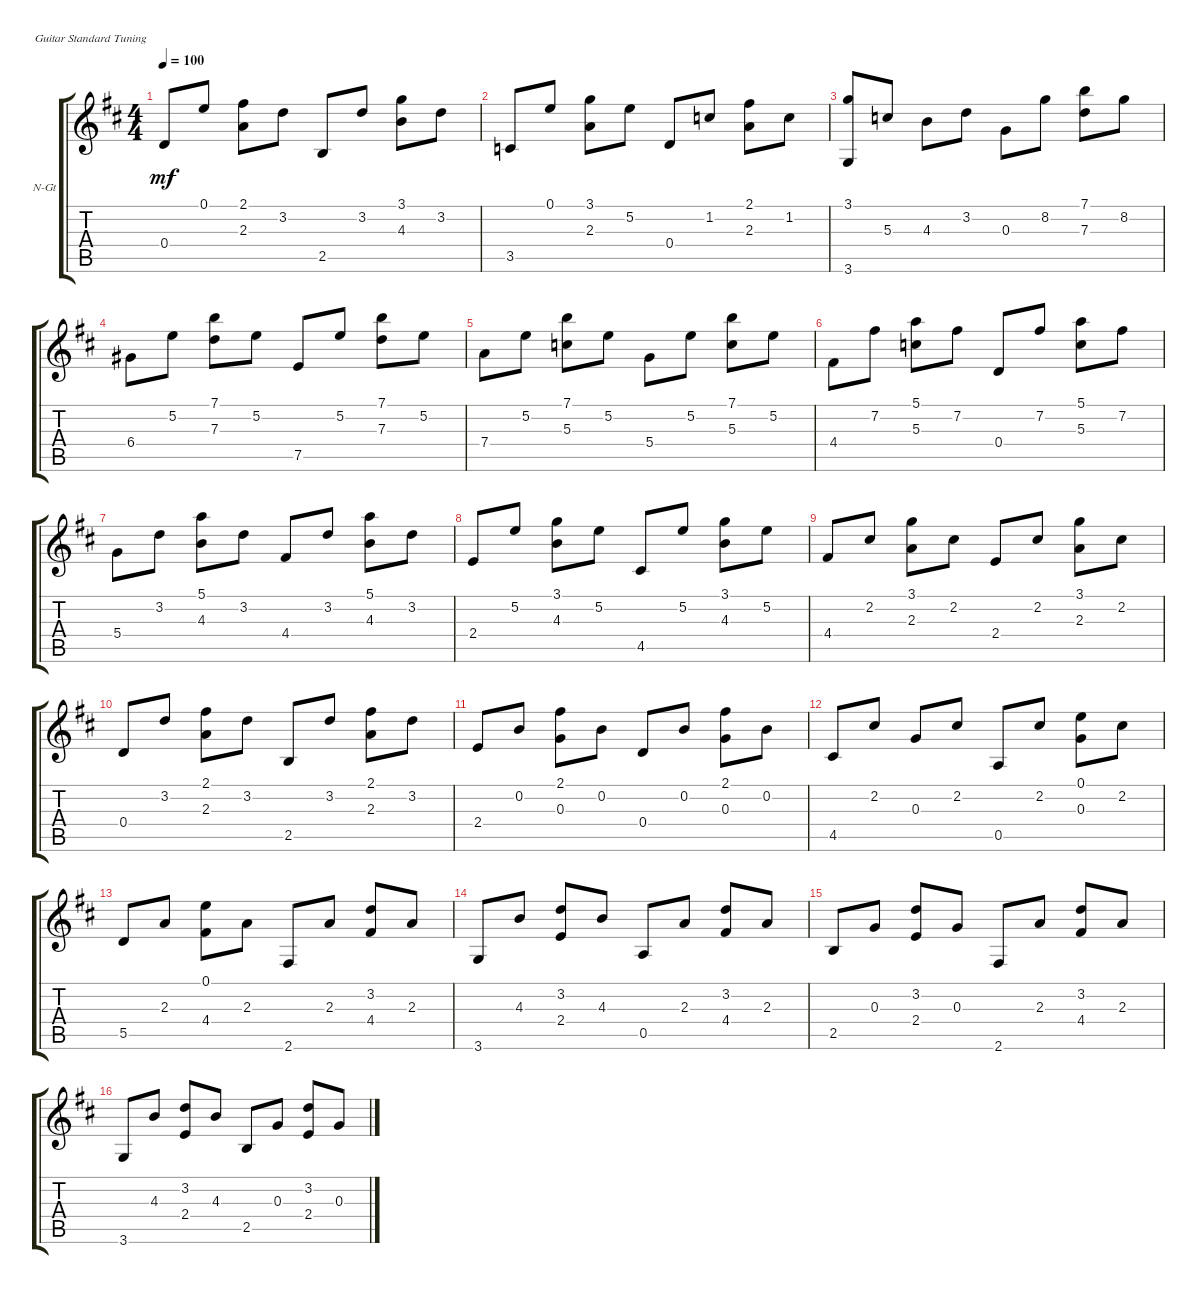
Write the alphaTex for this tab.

\defaultSystemsLayout 4
\bracketExtendMode groupsimilarinstruments
\firstSystemTrackNameOrientation horizontal
\otherSystemsTrackNameOrientation horizontal
\track ("Nylon Guitar" "N-Gt") {instrument acousticguitarnylon}
\staff {score tabs}
\tuning (E4 B3 G3 D3 A2 E2)
\ts (4 4)
\tempo 100
\clef g2
\ks d
0.4.8{dy mf} 0.1.8 (2.1 2.3).8 3.2.8 2.5.8 3.2.8 (3.1 4.3).8 3.2.8 |
3.5.8 0.1.8 (3.1 2.3).8 5.2.8 0.4.8 1.2.8 (2.1 2.3).8 1.2.8 |
(3.1 3.6).8 5.3.8 4.3.8 3.2.8 0.3.8 8.2.8 (7.1 7.3).8 8.2.8 |
6.4.8 5.2.8 (7.1 7.3).8 5.2.8 7.5.8 5.2.8 (7.1 7.3).8 5.2.8 |
7.4.8 5.2.8 (7.1 5.3).8 5.2.8 5.4.8 5.2.8 (7.1 5.3).8 5.2.8 |
4.4.8 7.2.8 (5.1 5.3).8 7.2.8 0.4.8 7.2.8 (5.1 5.3).8 7.2.8 |
5.4.8 3.2.8 (5.1 4.3).8 3.2.8 4.4.8 3.2.8 (5.1 4.3).8 3.2.8 |
2.4.8 5.2.8 (3.1 4.3).8 5.2.8 4.5.8 5.2.8 (3.1 4.3).8 5.2.8 |
4.4.8 2.2.8 (3.1 2.3).8 2.2.8 2.4.8 2.2.8 (3.1 2.3).8 2.2.8 |
0.4.8 3.2.8 (2.1 2.3).8 3.2.8 2.5.8 3.2.8 (2.1 2.3).8 3.2.8 |
2.4.8 0.2.8 (2.1 0.3).8 0.2.8 0.4.8 0.2.8 (2.1 0.3).8 0.2.8 |
4.5.8 2.2.8 0.3.8 2.2.8 0.5.8 2.2.8 (0.1 0.3).8 2.2.8 |
5.5.8 2.3.8 (4.4 0.1).8 2.3.8 2.6.8 2.3.8 (3.2 4.4).8 2.3.8 |
3.6.8 4.3.8 (3.2 2.4).8 4.3.8 0.5.8 2.3.8 (4.4 3.2).8 2.3.8 |
2.5.8 0.3.8 (3.2 2.4).8 0.3.8 2.6.8 2.3.8 (3.2 4.4).8 2.3.8 |
3.6.8 4.3.8 (3.2 2.4).8 4.3.8 2.5.8 0.3.8 (3.2 2.4).8 0.3.8
